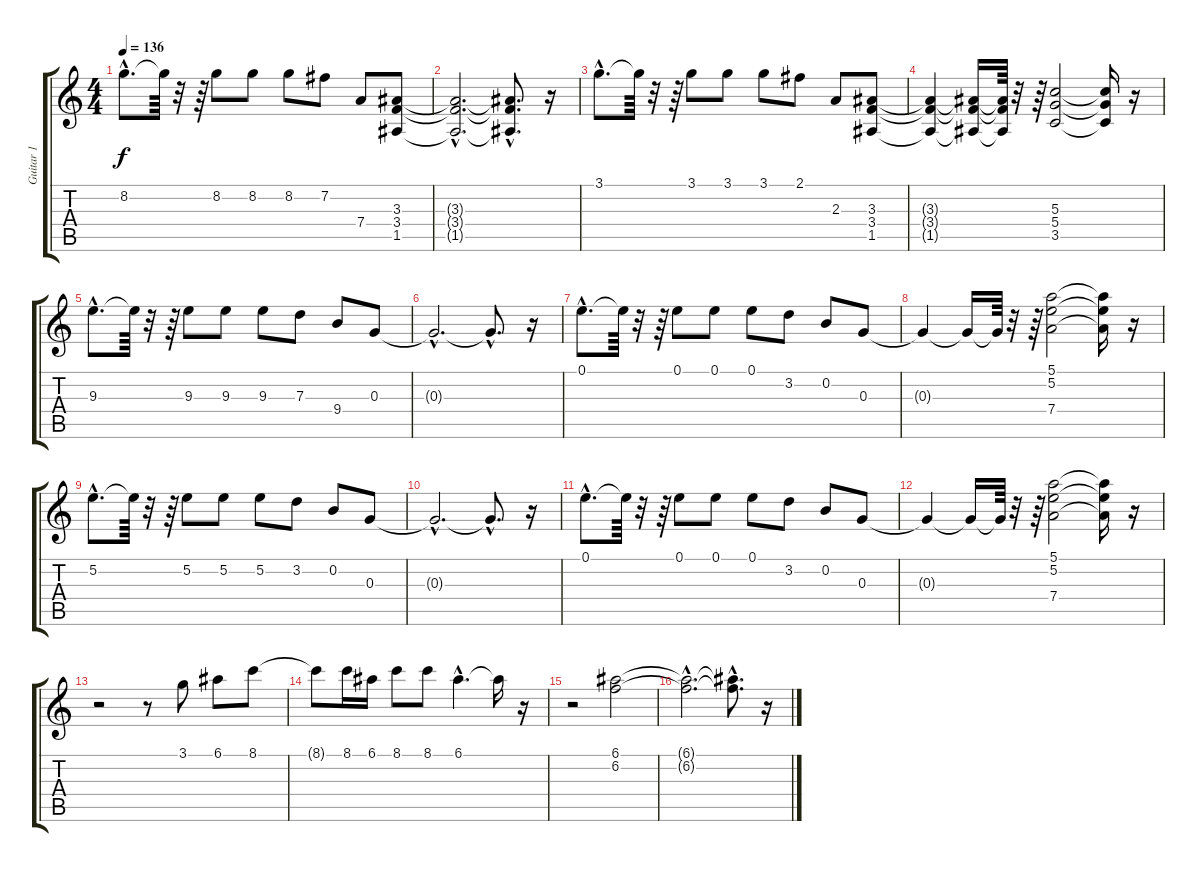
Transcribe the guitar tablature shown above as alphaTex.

\track ("Guitar 1" "Guitar 1") {instrument distortionguitar}
\staff {score tabs}
\tuning (E4 B3 G3 D3 A2 E2) {hide}
\ts (4 4)
\tempo 136
\clef g2
\ks c
8.2{hac}.8{d dy f} 8.2{t}.64 r.32 r.64 8.2.8 8.2.8 8.2.8 7.2.8 7.4.8 (3.3 3.4 1.5).8 |
(3.3{hac t} 3.4{hac t} 1.5{hac t}).2{d} (3.3{hac t} 3.4{hac t} 1.5{hac t}).8{d} r.16 |
3.1{hac}.8{d} 3.1{t}.64 r.32 r.64 3.1.8 3.1.8 3.1.8 2.1.8 2.3.8 (3.3 3.4 1.5).8 |
(3.3{t} 3.4{t} 1.5{t}).4 (3.3{t} 3.4{t} 1.5{t}).16 (3.3{t} 3.4{t} 1.5{t}).64 r.32 r.64 (5.3 5.4 3.5).2 (5.3{t} 5.4{t} 3.5{t}).16 r.16 |
9.3{hac}.8{d} 9.3{t}.64 r.32 r.64 9.3.8 9.3.8 9.3.8 7.3.8 9.4.8 0.3.8 |
0.3{hac t}.2{d} 0.3{hac t}.8{d} r.16 |
0.1{hac}.8{d} 0.1{t}.64 r.32 r.64 0.1.8 0.1.8 0.1.8 3.2.8 0.2.8 0.3.8 |
0.3{t}.4 0.3{t}.16 0.3{t}.64 r.32 r.64 (5.1 5.2 7.4).2 (5.1{t} 5.2{t} 7.4{t}).16 r.16 |
5.2{hac}.8{d} 5.2{t}.64 r.32 r.64 5.2.8 5.2.8 5.2.8 3.2.8 0.2.8 0.3.8 |
0.3{hac t}.2{d} 0.3{hac t}.8{d} r.16 |
0.1{hac}.8{d} 0.1{t}.64 r.32 r.64 0.1.8 0.1.8 0.1.8 3.2.8 0.2.8 0.3.8 |
0.3{t}.4 0.3{t}.16 0.3{t}.64 r.32 r.64 (5.1 5.2 7.4).2 (5.1{t} 5.2{t} 7.4{t}).16 r.16 |
r.2 r.8 3.1.8 6.1.8 8.1.8 |
8.1{t}.8 8.1.16 6.1.16 8.1.8 8.1.8 6.1{hac}.4{d} 6.1{t}.16 r.16 |
r.2 (6.1 6.2).2 |
(6.1{hac t} 6.2{hac t}).2{d} (6.1{hac t} 6.2{hac t}).8{d} r.16
